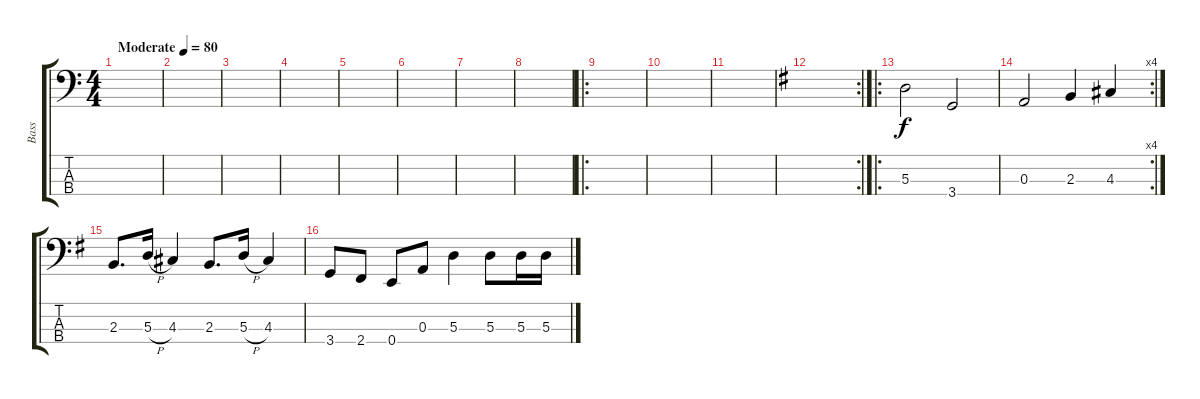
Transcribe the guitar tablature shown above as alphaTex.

\track ("Bass" "Bass") {instrument electricbasspick}
\staff {score tabs}
\tuning (G2 D2 A1 E1) {hide}
\ts (4 4)
\tempo (80 "Moderate")
\clef f4
\ks c
|
|
|
|
|
|
|
|
\ro
|
|
|
\rc 2
\ks eminor
|
\ro
5.3.2 3.4.2 |
\rc 4
0.3.2 2.3.4 4.3.4 |
2.3.8{d} 5.3{h}.16 4.3.4 2.3.8{d} 5.3{h}.16 4.3.4 |
3.4.8 2.4.8 0.4.8 0.3.8 5.3.4 5.3.8 5.3.16 5.3.16
